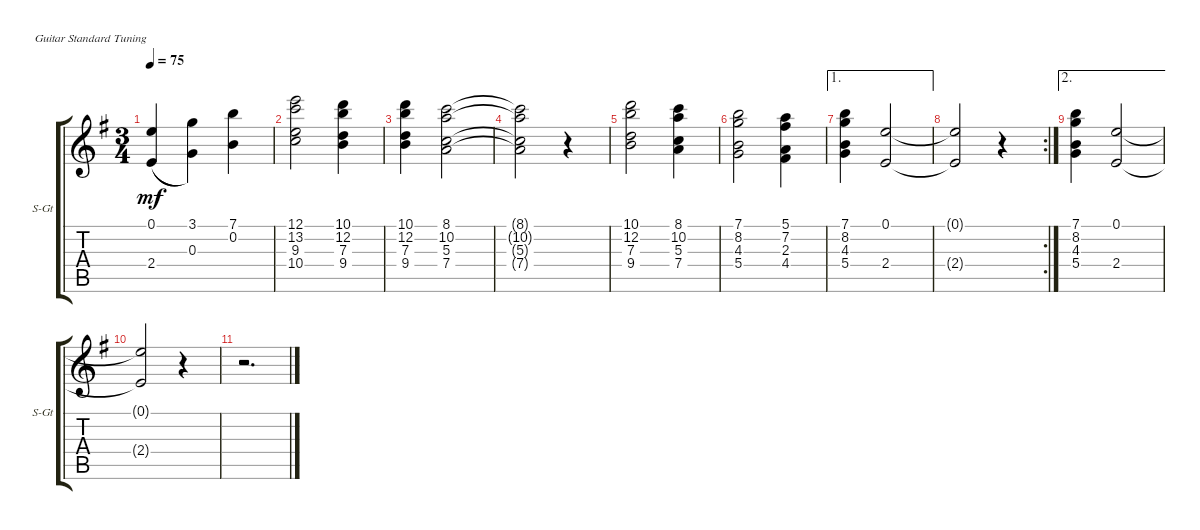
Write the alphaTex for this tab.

\defaultSystemsLayout 4
\bracketExtendMode groupsimilarinstruments
\useSystemSignSeparator
\singleTrackTrackNamePolicy allsystems
\multiTrackTrackNamePolicy allsystems
\firstSystemTrackNameOrientation horizontal
\otherSystemsTrackNameOrientation horizontal
\track ("Steel Guitar" "S-Gt") {instrument acousticguitarsteel}
\staff {score tabs}
\tuning (E4 B3 G3 D3 A2 E2)
\ts (3 4)
\tempo 75
\clef g2
\ks eminor
(2.4 0.1).4{dy mf legatoorigin} (0.3 3.1).4 (0.2 7.1).4 |
(9.3 10.4 13.2 12.1).2 (7.3 9.4 12.2 10.1).4 |
(7.3 9.4 12.2 10.1).4 (5.3 7.4 10.2 8.1).2 |
(5.3{t} 7.4{t} 10.2{t} 8.1{t}).2 r.4 |
(7.3 9.4 12.2 10.1).2 (5.3 7.4 10.2 8.1).4 |
(5.4 4.3 8.2 7.1).2 (4.4 2.3 7.2 5.1).4 |
\ae 1
(5.4 4.3 8.2 7.1).4 (2.4 0.1).2 |
\rc 2
(2.4{t} 0.1{t}).2 r.4 |
\ae 2
(5.4 4.3 8.2 7.1).4 (2.4 0.1).2 |
(2.4{t} 0.1{t}).2 r.4 |
r.2{d}
